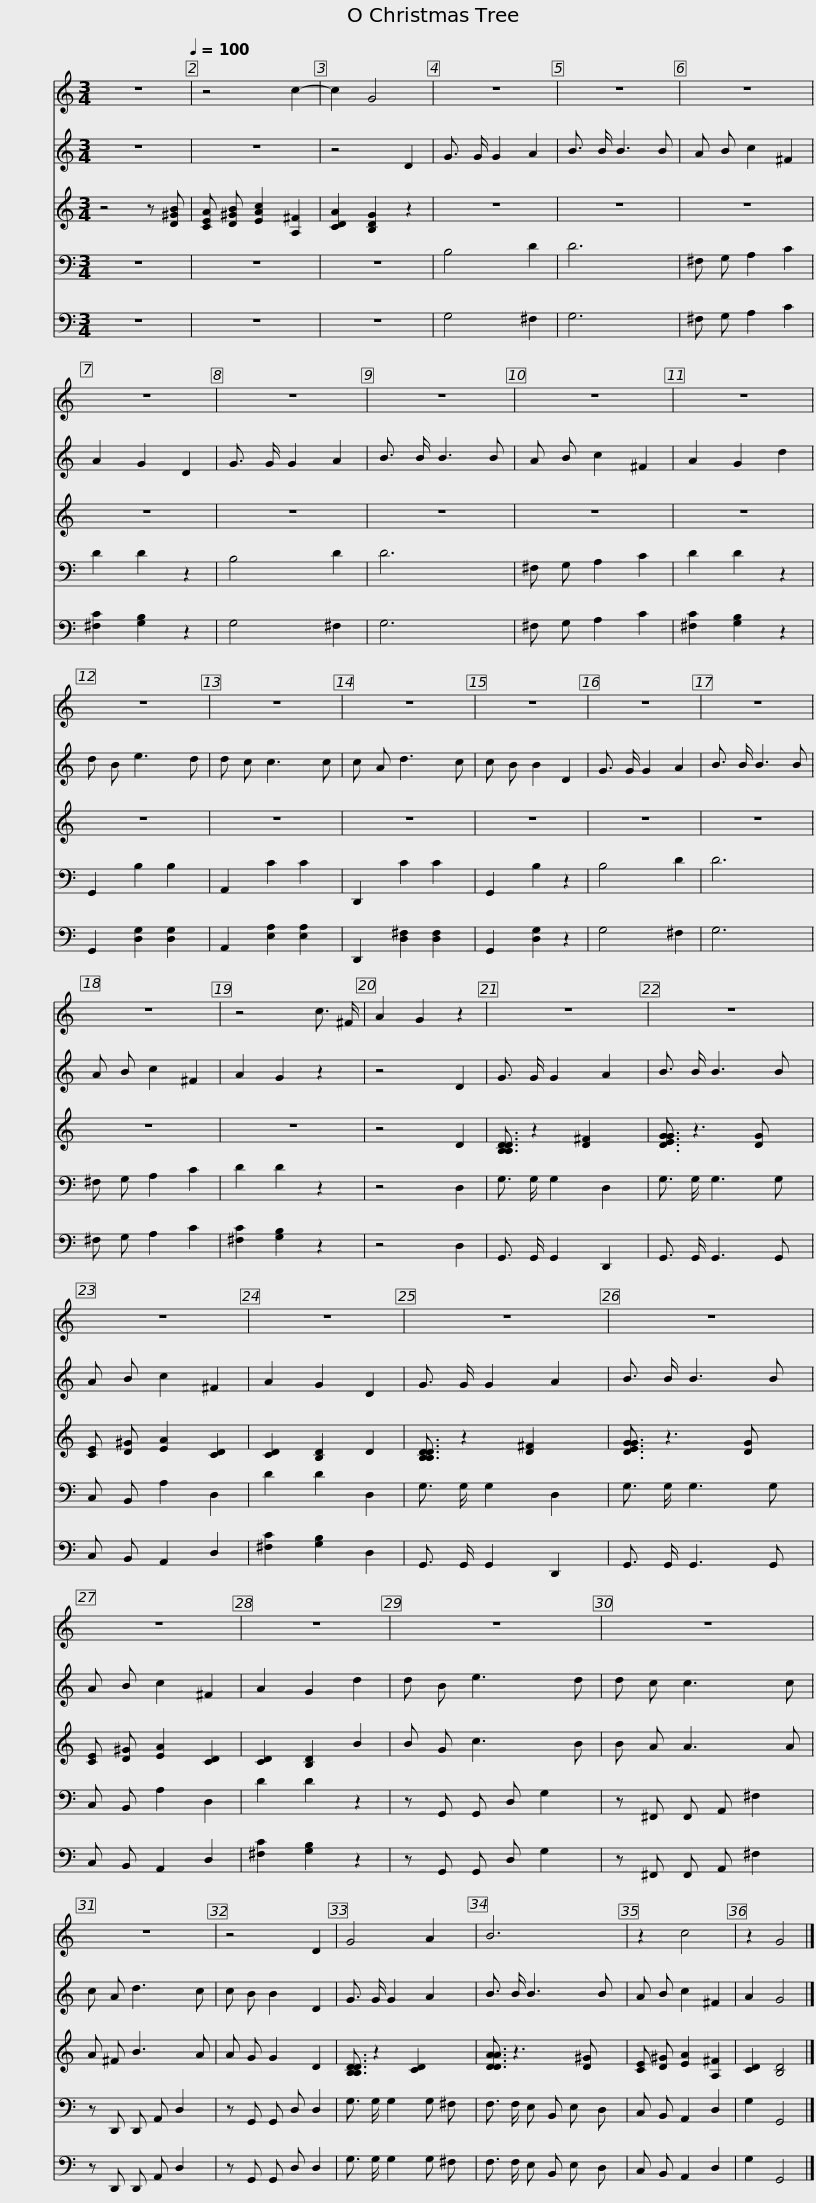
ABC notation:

X:1
%%score 1 2 3 4 5
L:1/8
M:3/4
I:linebreak $
K:C
V:1 treble
V:2 treble
V:3 treble
V:4 bass
V:5 bass
V:1
 z6[Q:1/4=100] | z4 c2- | c2 G4 | z6 | z6 | %5
 z6 | z6 |$ z6 | z6 | z6 | %10
 z6 | z6 | z6 | z6 | z6 | %15
 z6 |$ z6 | z6 | z4 c3/2 ^F/ | A2 G2 z2 | %20
 z6 | z6 | z6 |$ z6 | z6 | %25
 z6 | z6 | z6 | z6 |$ z6 | %30
 z6 | z4 D2 | G4 A2 | B6 |$ z2 c4 | %35
 z2 G4 |] %36
V:2
 z6 | z6 | z4 D2 | G3/2 G/ G2 A2 | B3/2 B/ B3 B | %5
 A B c2 ^F2 | A2 G2 D2 |$ G3/2 G/ G2 A2 | B3/2 B/ B3 B | A B c2 ^F2 | %10
 A2 G2 d2 | d B e3 d | d c c3 c | c A d3 c | c B B2 D2 | %15
 G3/2 G/ G2 A2 |$ B3/2 B/ B3 B | A B c2 ^F2 | A2 G2 z2 | z4 D2 | %20
 G3/2 G/ G2 A2 | B3/2 B/ B3 B | A B c2 ^F2 |$ A2 G2 D2 | G3/2 G/ G2 A2 | %25
 B3/2 B/ B3 B | A B c2 ^F2 | A2 G2 d2 | d B e3 d |$ d c c3 c | %30
 c A d3 c | c B B2 D2 | G3/2 G/ G2 A2 | B3/2 B/ B3 B |$ A B c2 ^F2 | %35
 A2 G4 |] %36
V:3
 z4 z [D^GB] | [CEA] [D^GB] [EAc]2 [A,^F]2 | [CDA]2 [B,DG]2 z2 | z6 | z6 | %5
 z6 | z6 |$ z6 | z6 | z6 | %10
 z6 | z6 | z6 | z6 | z6 | %15
 z6 |$ z6 | z6 | z6 | z4 D2 | %20
 [B,DB,D]3/2 z2 [D^F]2 x/ | [DGEG]3/2 z3 [DG] x/ | [CE] [D^G] [EA]2 [CD]2 |$ [CD]2 [B,D]2 D2 | [B,DB,D]3/2 z2 [D^F]2 x/ | %25
 [DGEG]3/2 z3 [DG] x/ | [CE] [D^G] [EA]2 [CD]2 | [CD]2 [B,D]2 B2 | B G c3 B |$ B A A3 A | %30
 A ^F B3 A | A G G2 D2 | [B,DB,D]3/2 z2 [CD]2 x/ | [DADA]3/2 z3 [D^G] x/ |$ [CE] [D^G] [EA]2 [A,^F]2 | %35
 [CD]2 [B,D]4 |] %36
V:4
 z6 | z6 | z6 | B,4 D2 | D6 | %5
 ^F, G, A,2 C2 | D2 D2 z2 |$ B,4 D2 | D6 | ^F, G, A,2 C2 | %10
 D2 D2 z2 | G,,2 B,2 B,2 | A,,2 C2 C2 | D,,2 C2 C2 | G,,2 B,2 z2 | %15
 B,4 D2 |$ D6 | ^F, G, A,2 C2 | D2 D2 z2 | z4 D,2 | %20
 G,3/2 G,/ G,2 D,2 | G,3/2 G,/ G,3 G, | C, B,, A,2 D,2 |$ D2 D2 D,2 | G,3/2 G,/ G,2 D,2 | %25
 G,3/2 G,/ G,3 G, | C, B,, A,2 D,2 | D2 D2 z2 | z G,, G,, D, G,2 |$ z ^F,, F,, A,, ^F,2 | %30
 z D,, D,, A,, D,2 | z G,, G,, D, D,2 | G,3/2 G,/ G,2 G, ^F, | F,3/2 F,/ E, B,, E, D, |$ C, B,, A,,2 D,2 | %35
 G,2 G,,4 |] %36
V:5
 z6 | z6 | z6 | G,4 ^F,2 | G,6 | %5
 ^F, G, A,2 C2 | [^F,C]2 [G,B,]2 z2 |$ G,4 ^F,2 | G,6 | ^F, G, A,2 C2 | %10
 [^F,C]2 [G,B,]2 z2 | G,,2 [D,G,]2 [D,G,]2 | A,,2 [E,A,]2 [E,A,]2 | D,,2 [D,^F,]2 [D,F,]2 | G,,2 [D,G,]2 z2 | %15
 G,4 ^F,2 |$ G,6 | ^F, G, A,2 C2 | [^F,C]2 [G,B,]2 z2 | z4 D,2 | %20
 G,,3/2 G,,/ G,,2 D,,2 | G,,3/2 G,,/ G,,3 G,, | C, B,, A,,2 D,2 |$ [^F,C]2 [G,B,]2 D,2 | G,,3/2 G,,/ G,,2 D,,2 | %25
 G,,3/2 G,,/ G,,3 G,, | C, B,, A,,2 D,2 | [^F,C]2 [G,B,]2 z2 | z G,, G,, D, G,2 |$ z ^F,, F,, A,, ^F,2 | %30
 z D,, D,, A,, D,2 | z G,, G,, D, D,2 | G,3/2 G,/ G,2 G, ^F, | F,3/2 F,/ E, B,, E, D, |$ C, B,, A,,2 D,2 | %35
 G,2 G,,4 |] %36
